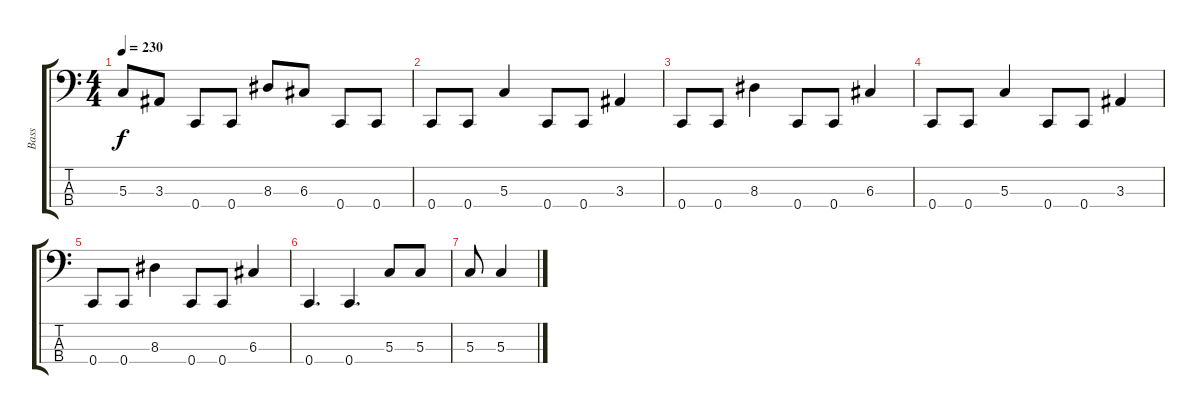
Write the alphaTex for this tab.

\track ("Bass" "Bass") {instrument electricbasspick}
\staff {score tabs}
\tuning (F2 C2 G1 C1) {hide}
\ts (4 4)
\tempo 230
\clef f4
\ks c
5.3.8{dy f} 3.3.8 0.4.8 0.4.8 8.3.8 6.3.8 0.4.8 0.4.8 |
0.4.8 0.4.8 5.3.4 0.4.8 0.4.8 3.3.4 |
0.4.8 0.4.8 8.3.4 0.4.8 0.4.8 6.3.4 |
0.4.8 0.4.8 5.3.4 0.4.8 0.4.8 3.3.4 |
0.4.8 0.4.8 8.3.4 0.4.8 0.4.8 6.3.4 |
0.4.4{d} 0.4.4{d} 5.3.8 5.3.8 |
5.3.8 5.3.4
